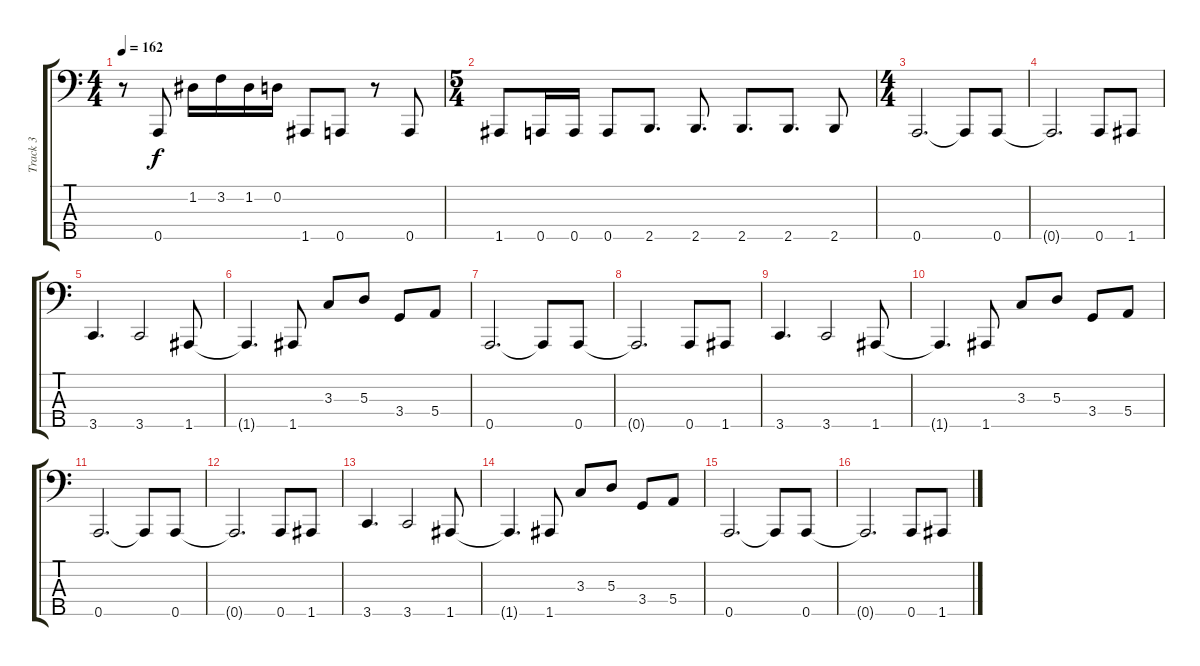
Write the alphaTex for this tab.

\track ("Track 3" "Track 3") {instrument electricbassfinger}
\staff {score tabs}
\tuning (G2 D2 A1 E1 A0) {hide}
\ts (4 4)
\tempo 162
\clef f4
\ks c
r.8{dy f} 0.5.8 1.2.16 3.2.16 1.2.16 0.2.16 1.5.8 0.5.8 r.8 0.5.8 |
\ts (5 4)
1.5.8 0.5.16 0.5.16 0.5.8 2.5.8{d} 2.5.8{d} 2.5.8{d} 2.5.8{d} 2.5.8 |
\ts (4 4)
0.5.2{d} 0.5{t}.8 0.5.8 |
0.5{t}.2{d} 0.5.8 1.5.8 |
3.5.4{d} 3.5.2 1.5.8 |
1.5{t}.4{d} 1.5.8 3.3.8 5.3.8 3.4.8 5.4.8 |
0.5.2{d} 0.5{t}.8 0.5.8 |
0.5{t}.2{d} 0.5.8 1.5.8 |
3.5.4{d} 3.5.2 1.5.8 |
1.5{t}.4{d} 1.5.8 3.3.8 5.3.8 3.4.8 5.4.8 |
0.5.2{d} 0.5{t}.8 0.5.8 |
0.5{t}.2{d} 0.5.8 1.5.8 |
3.5.4{d} 3.5.2 1.5.8 |
1.5{t}.4{d} 1.5.8 3.3.8 5.3.8 3.4.8 5.4.8 |
0.5.2{d} 0.5{t}.8 0.5.8 |
0.5{t}.2{d} 0.5.8 1.5.8
